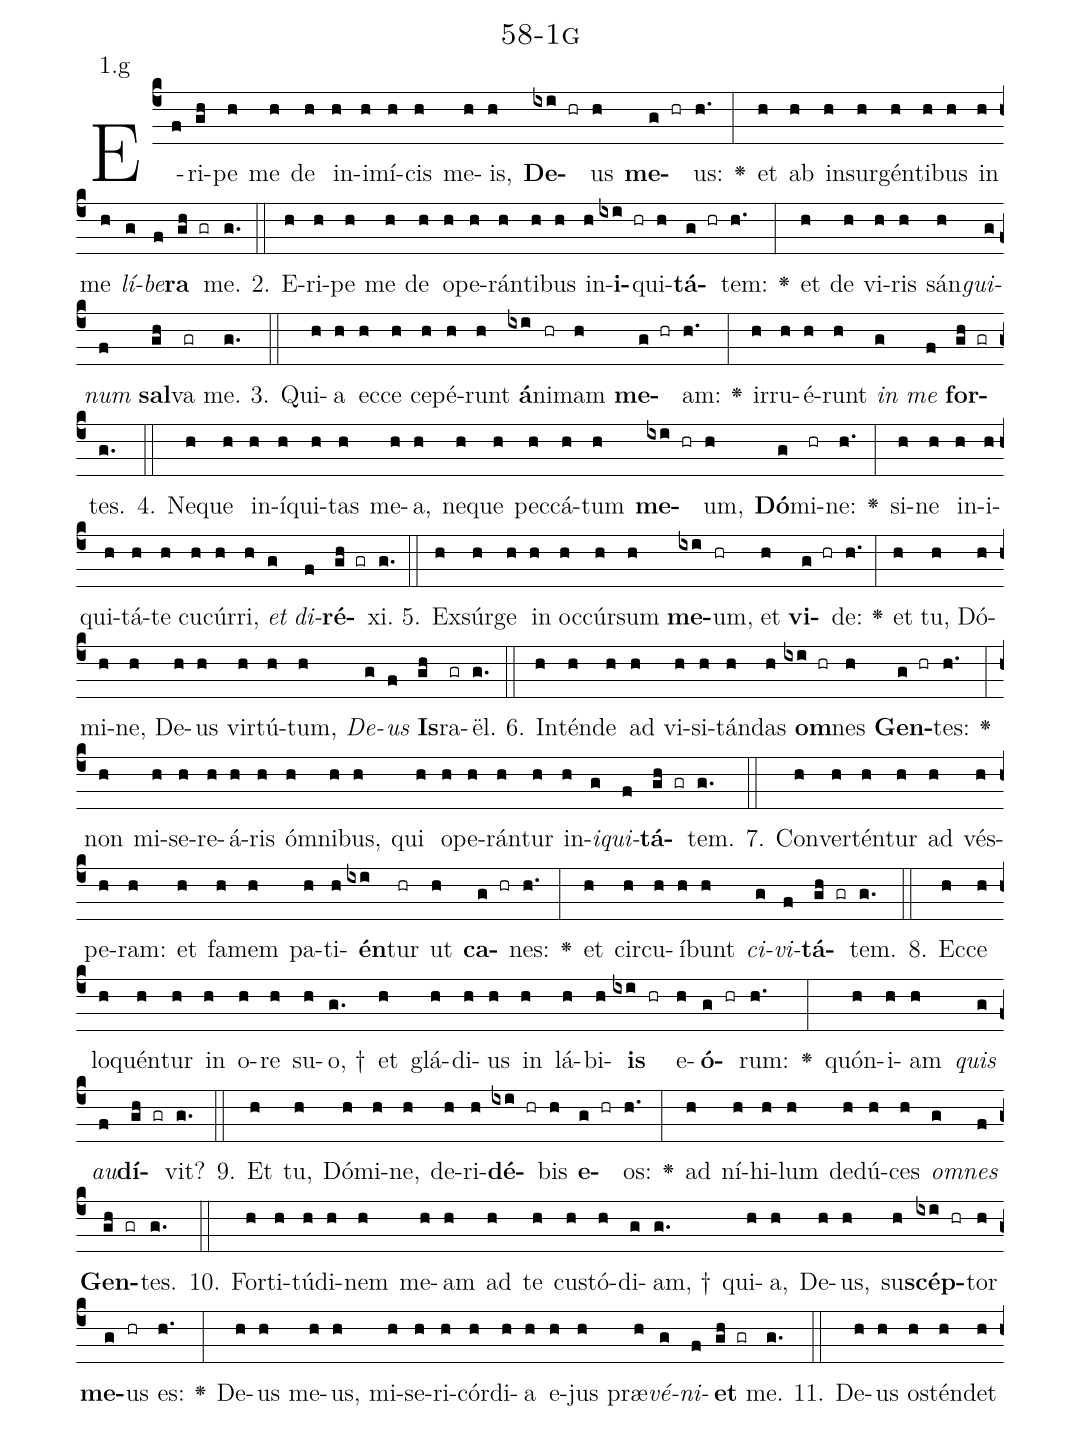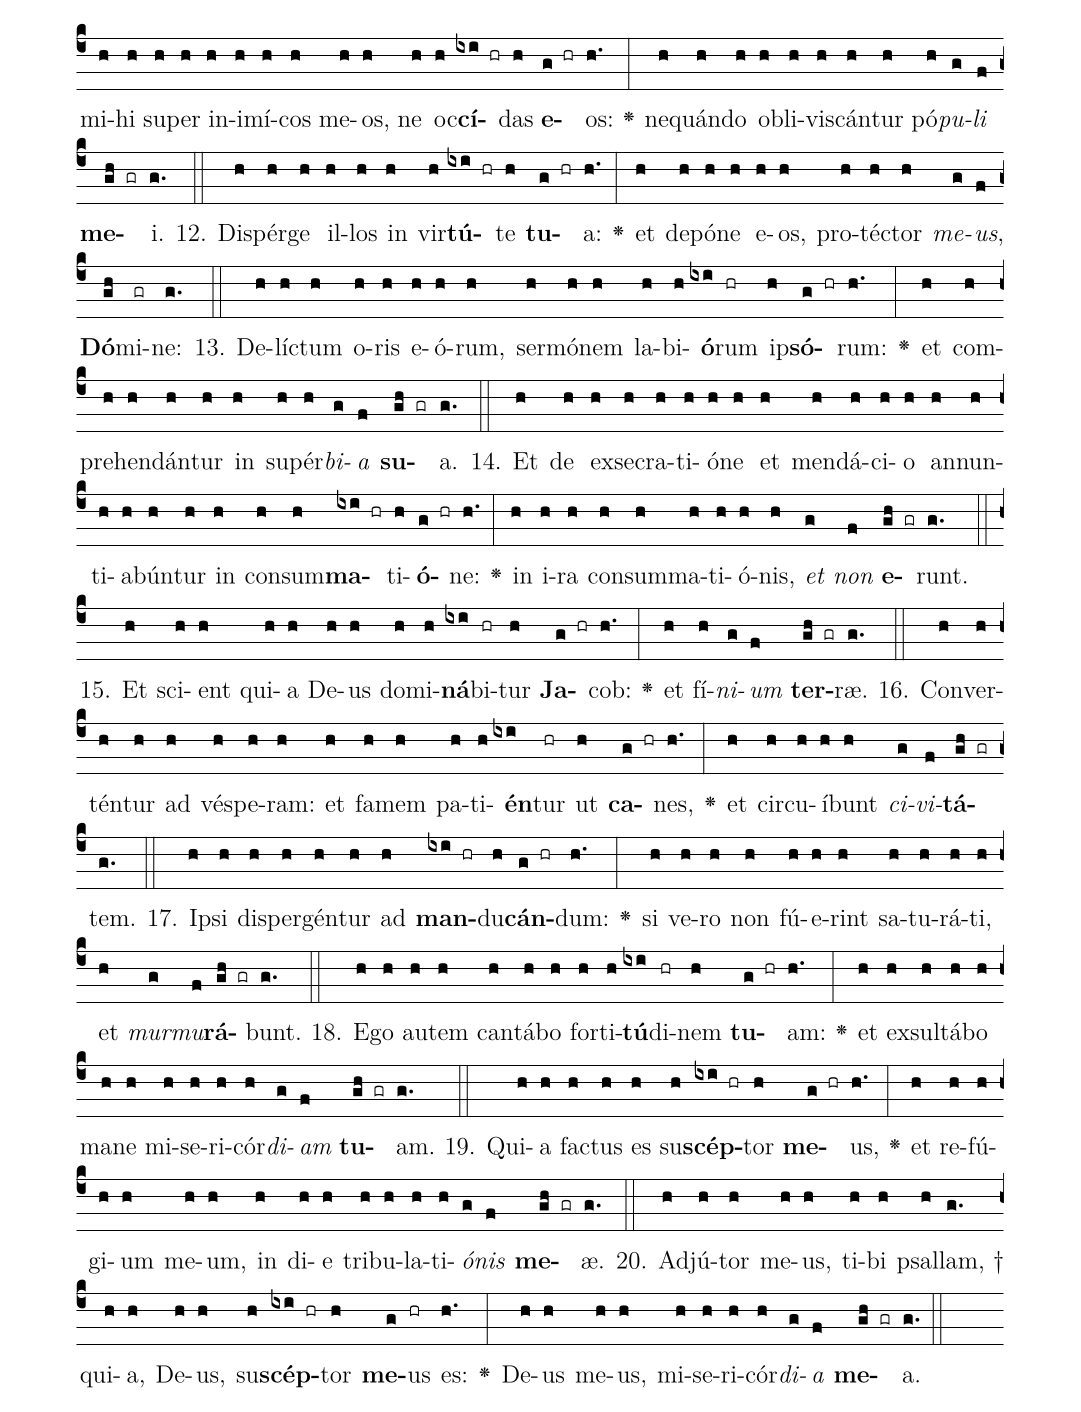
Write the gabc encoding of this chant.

name: 58-1g;
annotation: 1.g;
%%
(c4)E(f)ri(gh)pe(h) me(h) de(h) in(h)i(h)mí(h)cis(h) me(h)is,(h) <b>De</b>(ixi hr)us(h) <b>me</b>(g hr)us:(h.) <v>\greheightstar</v>(:) et(h) ab(h) in(h)sur(h)gén(h)ti(h)bus(h) in(h) me(h) <i>lí</i>(g)<i>be</i>(f)<b>ra</b>(gh gr) me.(g.) (::)
2. E(h)ri(h)pe(h) me(h) de(h) o(h)pe(h)rán(h)ti(h)bus(h) in(h)<b>i</b>(ixi hr)qui(h)<b>tá</b>(g hr)tem:(h.) <v>\greheightstar</v>(:) et(h) de(h) vi(h)ris(h) sán(h)<i>gui</i>(g)<i>num</i>(f) <b>sal</b>(gh)va(gr) me.(g.) (::)
3. Qui(h)a(h) ec(h)ce(h) ce(h)pé(h)runt(h) <b>á</b>(ixi)ni(hr)mam(h) <b>me</b>(g hr)am:(h.) <v>\greheightstar</v>(:) ir(h)ru(h)é(h)runt(h) <i>in</i>(g) <i>me</i>(f) <b>for</b>(gh gr)tes.(g.) (::)
4. Ne(h)que(h) in(h)í(h)qui(h)tas(h) me(h)a,(h) ne(h)que(h) pec(h)cá(h)tum(h) <b>me</b>(ixi hr)um,(h) <b>Dó</b>(g)mi(hr)ne:(h.) <v>\greheightstar</v>(:) si(h)ne(h) in(h)i(h)qui(h)tá(h)te(h) cu(h)cúr(h)ri,(h) <i>et</i>(g) <i>di</i>(f)<b>ré</b>(gh gr)xi.(g.) (::)
5. Ex(h)súr(h)ge(h) in(h) oc(h)cúr(h)sum(h) <b>me</b>(ixi)um,(hr) et(h) <b>vi</b>(g hr)de:(h.) <v>\greheightstar</v>(:) et(h) tu,(h) Dó(h)mi(h)ne,(h) De(h)us(h) vir(h)tú(h)tum,(h) <i>De</i>(g)<i>us</i>(f) <b>Is</b>(gh)ra(gr)ël.(g.) (::)
6. In(h)tén(h)de(h) ad(h) vi(h)si(h)tán(h)das(h) <b>om</b>(ixi hr)nes(h) <b>Gen</b>(g hr)tes:(h.) <v>\greheightstar</v>(:) non(h) mi(h)se(h)re(h)á(h)ris(h) óm(h)ni(h)bus,(h) qui(h) o(h)pe(h)rán(h)tur(h) in(h)<i>i</i>(g)<i>qui</i>(f)<b>tá</b>(gh gr)tem.(g.) (::)
7. Con(h)ver(h)tén(h)tur(h) ad(h) vés(h)pe(h)ram:(h) et(h) fa(h)mem(h) pa(h)ti(h)<b>én</b>(ixi)tur(hr) ut(h) <b>ca</b>(g hr)nes:(h.) <v>\greheightstar</v>(:) et(h) cir(h)cu(h)í(h)bunt(h) <i>ci</i>(g)<i>vi</i>(f)<b>tá</b>(gh gr)tem.(g.) (::)
8. Ec(h)ce(h) lo(h)quén(h)tur(h) in(h) o(h)re(h) su(h)o, †(g.) et(h) glá(h)di(h)us(h) in(h) lá(h)bi(h)<b>is</b>(ixi hr) e(h)<b>ó</b>(g hr)rum:(h.) <v>\greheightstar</v>(:) quón(h)i(h)am(h) <i>quis</i>(g) <i>au</i>(f)<b>dí</b>(gh gr)vit?(g.) (::)
9. Et(h) tu,(h) Dó(h)mi(h)ne,(h) de(h)ri(h)<b>dé</b>(ixi hr)bis(h) <b>e</b>(g hr)os:(h.) <v>\greheightstar</v>(:) ad(h) ní(h)hi(h)lum(h) de(h)dú(h)ces(h) <i>om</i>(g)<i>nes</i>(f) <b>Gen</b>(gh gr)tes.(g.) (::)
10. For(h)ti(h)tú(h)di(h)nem(h) me(h)am(h) ad(h) te(h) cus(h)tó(h)di(g)am, †(g.) qui(h)a,(h) De(h)us,(h) su(h)<b>scép</b>(ixi hr)tor(h) <b>me</b>(g)us(hr) es:(h.) <v>\greheightstar</v>(:) De(h)us(h) me(h)us,(h) mi(h)se(h)ri(h)cór(h)di(h)a(h) e(h)jus(h) præ(h)<i>vé</i>(g)<i>ni</i>(f)<b>et</b>(gh gr) me.(g.) (::)
11. De(h)us(h) os(h)tén(h)det(h) mi(h)hi(h) su(h)per(h) in(h)i(h)mí(h)cos(h) me(h)os,(h) ne(h) oc(h)<b>cí</b>(ixi hr)das(h) <b>e</b>(g hr)os:(h.) <v>\greheightstar</v>(:) ne(h)quán(h)do(h) ob(h)li(h)vis(h)cán(h)tur(h) pó(h)<i>pu</i>(g)<i>li</i>(f) <b>me</b>(gh gr)i.(g.) (::)
12. Di(h)spér(h)ge(h) il(h)los(h) in(h) vir(h)<b>tú</b>(ixi hr)te(h) <b>tu</b>(g hr)a:(h.) <v>\greheightstar</v>(:) et(h) de(h)pó(h)ne(h) e(h)os,(h) pro(h)téc(h)tor(h) <i>me</i>(g)<i>us</i>,(f) <b>Dó</b>(gh)mi(gr)ne:(g.) (::)
13. De(h)líc(h)tum(h) o(h)ris(h) e(h)ó(h)rum,(h) ser(h)mó(h)nem(h) la(h)bi(h)<b>ó</b>(ixi)rum(hr) ip(h)<b>só</b>(g hr)rum:(h.) <v>\greheightstar</v>(:) et(h) com(h)pre(h)hen(h)dán(h)tur(h) in(h) su(h)pér(h)<i>bi</i>(g)<i>a</i>(f) <b>su</b>(gh gr)a.(g.) (::)
14. Et(h) de(h) ex(h)se(h)cra(h)ti(h)ó(h)ne(h) et(h) men(h)dá(h)ci(h)o(h) an(h)nun(h)ti(h)a(h)bún(h)tur(h) in(h) con(h)sum(h)<b>ma</b>(ixi hr)ti(h)<b>ó</b>(g hr)ne:(h.) <v>\greheightstar</v>(:) in(h) i(h)ra(h) con(h)sum(h)ma(h)ti(h)ó(h)nis,(h) <i>et</i>(g) <i>non</i>(f) <b>e</b>(gh gr)runt.(g.) (::)
15. Et(h) sci(h)ent(h) qui(h)a(h) De(h)us(h) do(h)mi(h)<b>ná</b>(ixi)bi(hr)tur(h) <b>Ja</b>(g hr)cob:(h.) <v>\greheightstar</v>(:) et(h) fí(h)<i>ni</i>(g)<i>um</i>(f) <b>ter</b>(gh gr)ræ.(g.) (::)
16. Con(h)ver(h)tén(h)tur(h) ad(h) vés(h)pe(h)ram:(h) et(h) fa(h)mem(h) pa(h)ti(h)<b>én</b>(ixi)tur(hr) ut(h) <b>ca</b>(g hr)nes,(h.) <v>\greheightstar</v>(:) et(h) cir(h)cu(h)í(h)bunt(h) <i>ci</i>(g)<i>vi</i>(f)<b>tá</b>(gh gr)tem.(g.) (::)
17. Ip(h)si(h) di(h)sper(h)gén(h)tur(h) ad(h) <b>man</b>(ixi hr)du(h)<b>cán</b>(g hr)dum:(h.) <v>\greheightstar</v>(:) si(h) ve(h)ro(h) non(h) fú(h)e(h)rint(h) sa(h)tu(h)rá(h)ti,(h) et(h) <i>mur</i>(g)<i>mu</i>(f)<b>rá</b>(gh gr)bunt.(g.) (::)
18. E(h)go(h) au(h)tem(h) can(h)tá(h)bo(h) for(h)ti(h)<b>tú</b>(ixi)di(hr)nem(h) <b>tu</b>(g hr)am:(h.) <v>\greheightstar</v>(:) et(h) ex(h)sul(h)tá(h)bo(h) ma(h)ne(h) mi(h)se(h)ri(h)cór(h)<i>di</i>(g)<i>am</i>(f) <b>tu</b>(gh gr)am.(g.) (::)
19. Qui(h)a(h) fac(h)tus(h) es(h) su(h)<b>scép</b>(ixi hr)tor(h) <b>me</b>(g hr)us,(h.) <v>\greheightstar</v>(:) et(h) re(h)fú(h)gi(h)um(h) me(h)um,(h) in(h) di(h)e(h) tri(h)bu(h)la(h)ti(h)<i>ó</i>(g)<i>nis</i>(f) <b>me</b>(gh gr)æ.(g.) (::)
20. Ad(h)jú(h)tor(h) me(h)us,(h) ti(h)bi(h) psal(h)lam, †(g.) qui(h)a,(h) De(h)us,(h) su(h)<b>scép</b>(ixi hr)tor(h) <b>me</b>(g)us(hr) es:(h.) <v>\greheightstar</v>(:) De(h)us(h) me(h)us,(h) mi(h)se(h)ri(h)cór(h)<i>di</i>(g)<i>a</i>(f) <b>me</b>(gh gr)a.(g.) (::)
